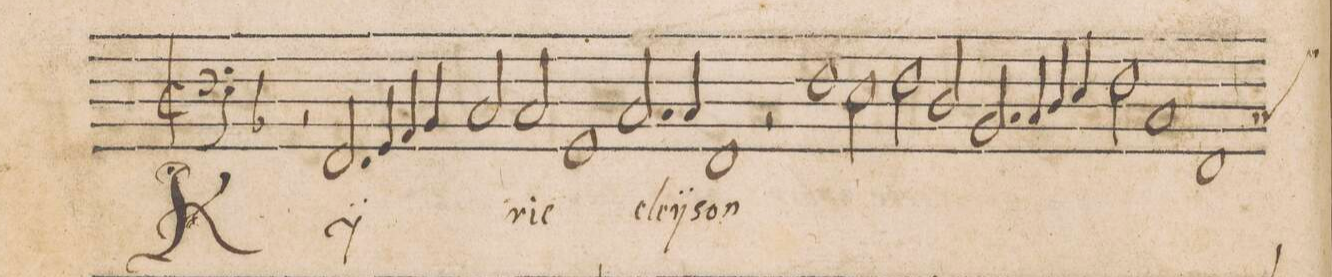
**kern	**text
*I"BASSVS	*
*clefF3	*
*k[b-]	*
*met(C|)	*
*M2/1	*
2r	.
2.FF/	Kÿ-
4GG/	.
4AA/	.
4BB-/	.
=2	=2
2C/	.
2C/	-ri-
1GG	-e
=3	=3
2.C/	e-
4C/	-leÿ-
1FF	-son
=4	=4
2r	.
1F	.
2E\	.
=5	=5
2F\	.
2D/	.
2.BB-/	.
4C/	.
=6	=6
4D/	.
4E/	.
2F\	.
1C	.
=7	=7
*custos:C	*
1FF	.
*-	*-
